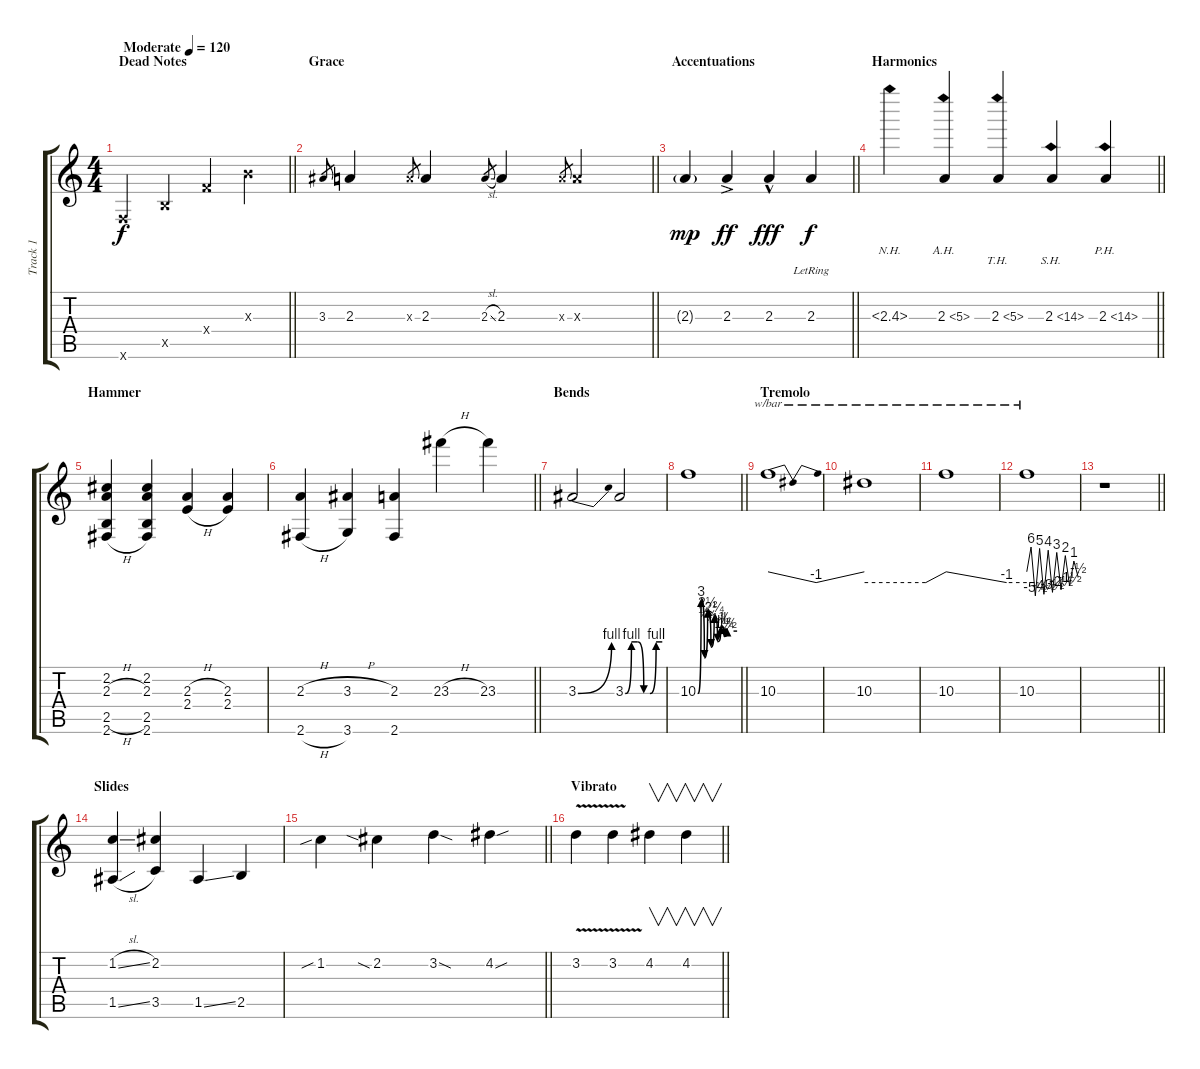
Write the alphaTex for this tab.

\track ("Track 1" "Track 1") {instrument acousticguitarsteel}
\staff {score tabs}
\tuning (E4 B3 G3 D3 A2 E2) {hide}
\ts (4 4)
\section ("" "Dead Notes")
\tempo (120 "Moderate")
\clef g2
\barLineRight lightlight
\ks c
1.6{x}.4{dy f instrument acousticguitarsteel} 2.5{x}.4 3.4{x}.4 4.3{x}.4 |
\section ("" "Grace")
\barLineRight lightlight
3.3.8{gr} 2.3.4 2.3{x}.8{gr} 2.3.4 2.3{sl}.8{gr} 2.3.4 2.3{x}.8{gr} 2.3{x}.4 |
\section ("" "Accentuations")
\barLineRight lightlight
2.3{g}.4{dy mp} 2.3{ac}.4{dy ff} 2.3{hac}.4{dy fff} 2.3{lr}.4{dy f} |
\section ("" "Harmonics")
\barLineRight lightlight
2.3{nh}.4 2.3{ah 3}.4 2.3{th 3}.4 2.3{sh 12}.4 2.3{ph 12}.4 |
\section ("" "Hammer")
(2.2 2.3{h} 2.5{h} 2.6{h}).4 (2.2 2.3 2.5 2.6).4 (2.3{h} 2.4{h}).4 (2.3 2.4).4 |
\barLineRight lightlight
(2.3{h} 2.6{h}).4 (3.3{h} 3.6).4 (2.3 2.6).4 23.3{h}.4 23.3.4 |
\section ("" "Bends")
3.3{be (bend 0 0 60 4)}.2 3.3{be (custom 0 0 10 4 20 4 30 0 40 0 50 4 60 4)}.2 |
\barLineRight lightlight
10.3{be (custom 0 0 5 12 10 1 15 10 20 3 25 9 30 4 35 7 40 5 45 6 60 6)}.1 |
\section ("" "Tremolo")
10.3.1{tbe (dip default 0 0 30 -4 60 0)} |
10.3.1{tbe (custom default 0 -4 45 -4 60 0)} |
10.3.1{tbe (custom default 0 0 45 -4 60 -4)} |
10.3.1{tbe (custom default 0 0 5 24 10 -22 15 20 20 -18 25 16 30 -14 35 12 40 -10 45 8 50 -6 55 4 60 -2)} |
\barLineRight lightlight
r.1 |
\section ("" "Slides")
(1.2{sl} 1.5{sl}).4 (2.2 3.5).4 1.5{ss}.4 2.5.4 |
\barLineRight lightlight
1.2{sib}.4 2.2{sia}.4 3.2{sod}.4 4.2{sou}.4 |
\section ("" "Vibrato")
\barLineRight lightlight
3.2{v}.4 3.2{v}.4 4.2.4{v} 4.2.4{v}
